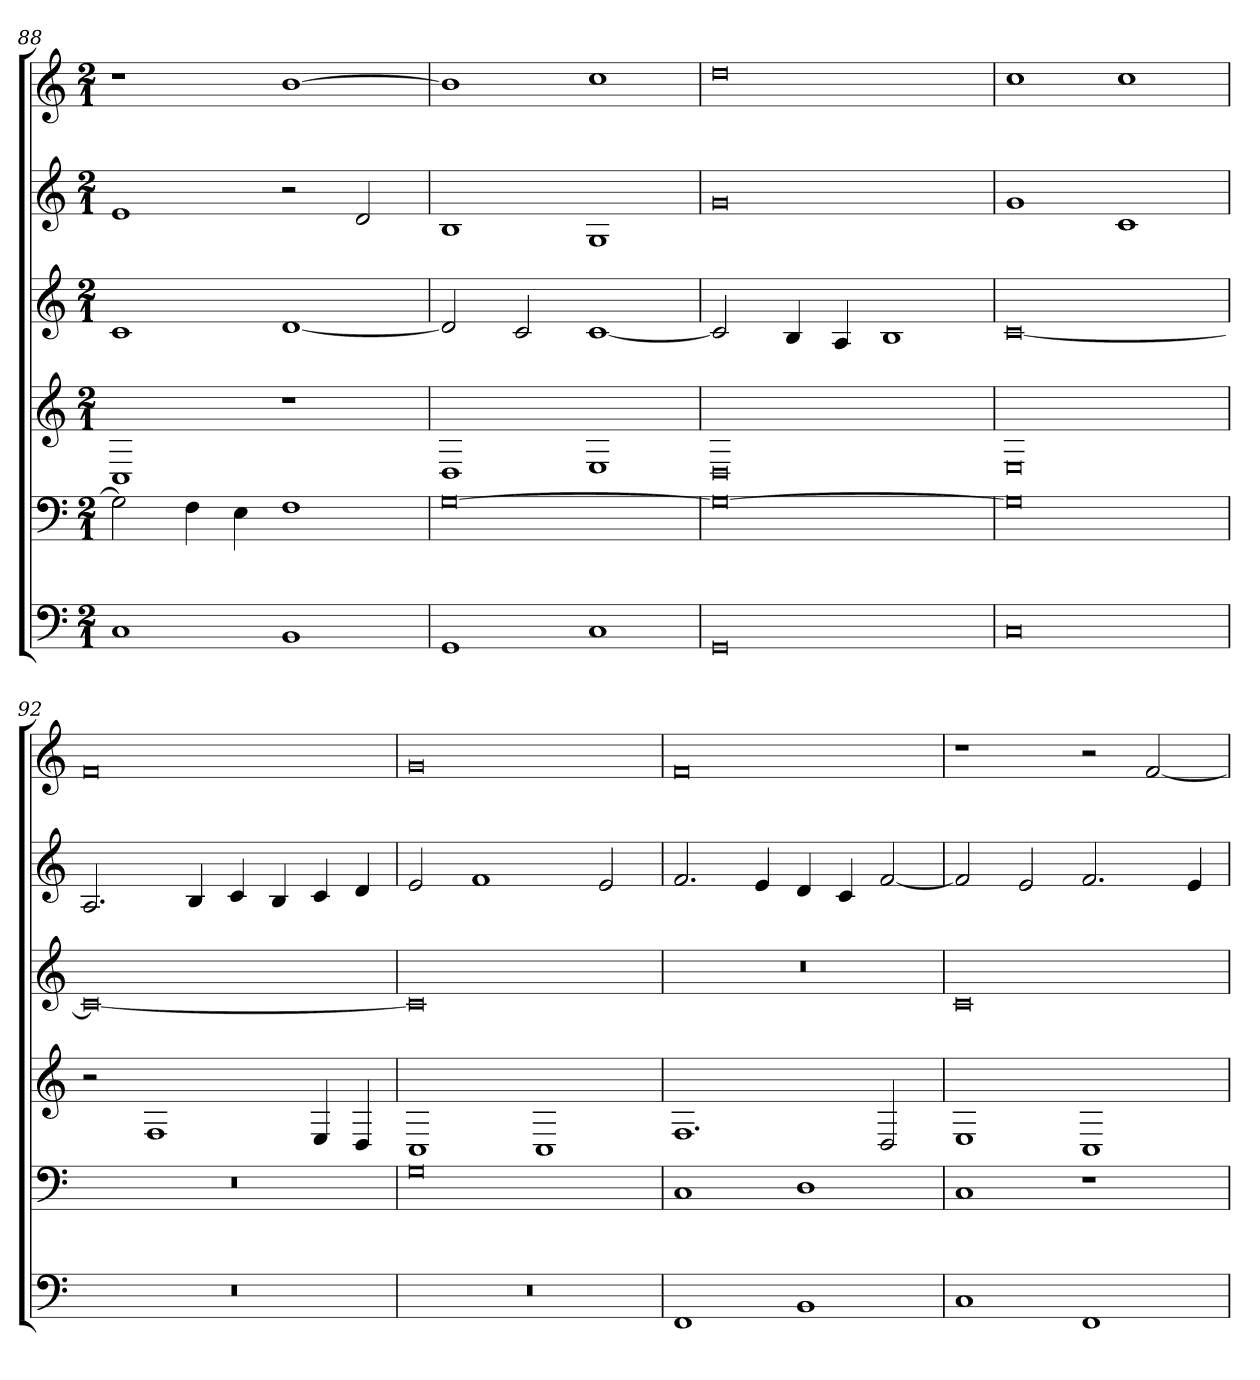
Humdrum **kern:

**kern	**kern	**kern	**kern	**kern	**kern
*part6	*part5	*part4	*part3	*part2	*part1
*staff6	*staff5	*staff4	*staff3	*staff2	*staff1
*clefF4	*clefF4	*clefG2	*clefG2	*clefG2	*clefG2
*M2/1	*M2/1	*M2/1	*M2/1	*M2/1	*M2/1
=88	=88	=88	=88	=88	=88
1C	2G]	1C	1c	1e	1r
.	4F	.	.	.	.
.	4E	.	.	.	.
1BB	1F	1r	[1d	2r	[1b
.	.	.	.	2d	.
=89	=89	=89	=89	=89	=89
1GG	[0G	1D	2d]	1B	1b]
.	.	.	2c	.	.
1C	.	1E	[1c	1G	1cc
=90	=90	=90	=90	=90	=90
0GG	0G_	0D	2c]	0g	0dd
.	.	.	4B	.	.
.	.	.	4A	.	.
.	.	.	1B	.	.
=91	=91	=91	=91	=91	=91
0C	0G]	0E	[0c	1g	1cc
.	.	.	.	1c	1cc
=92	=92	=92	=92	=92	=92
0r	0r	2r	0c_	2.A	0f
.	.	1F	.	.	.
.	.	.	.	4B	.
.	.	.	.	4c	.
.	.	.	.	4B	.
.	.	4E	.	4c	.
.	.	4D	.	4d	.
=93	=93	=93	=93	=93	=93
0r	0G	1C	0c]	2e	0g
.	.	.	.	1f	.
.	.	1C	.	.	.
.	.	.	.	2e	.
=94	=94	=94	=94	=94	=94
1FF	1C	1.F	0r	2.f	0f
.	.	.	.	4e	.
1BB	1D	.	.	4d	.
.	.	.	.	4c	.
.	.	2D	.	[2f	.
=95	=95	=95	=95	=95	=95
1C	1C	1E	0c	2f]	1r
.	.	.	.	2e	.
1FF	1r	1C	.	2.f	2r
.	.	.	.	.	[2f
.	.	.	.	4e	.
=	=	=	=	=	=
*-	*-	*-	*-	*-	*-
